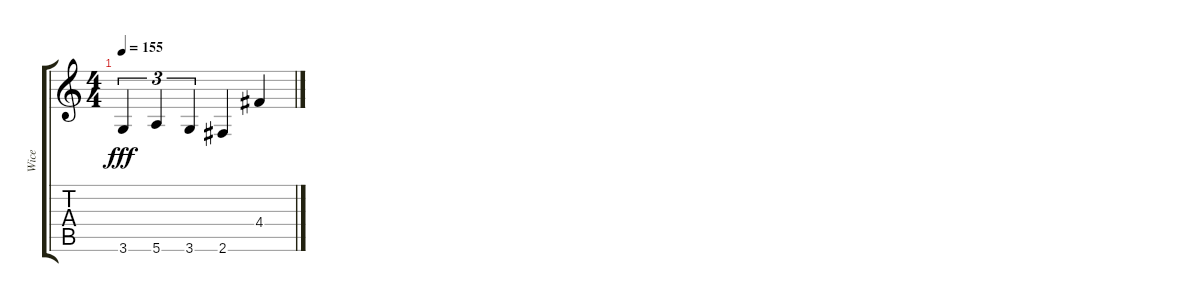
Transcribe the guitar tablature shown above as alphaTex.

\track ("Wice" "Wice") {instrument distortionguitar}
\staff {score tabs}
\tuning (E4 B3 G3 D3 A2 E2) {hide}
\ts (4 4)
\tempo 155
\clef g2
\ks c
3.6.4{tu (3 2) dy fff} 5.6.4{tu (3 2)} 3.6.4{tu (3 2)} 2.6.4 4.4.4
